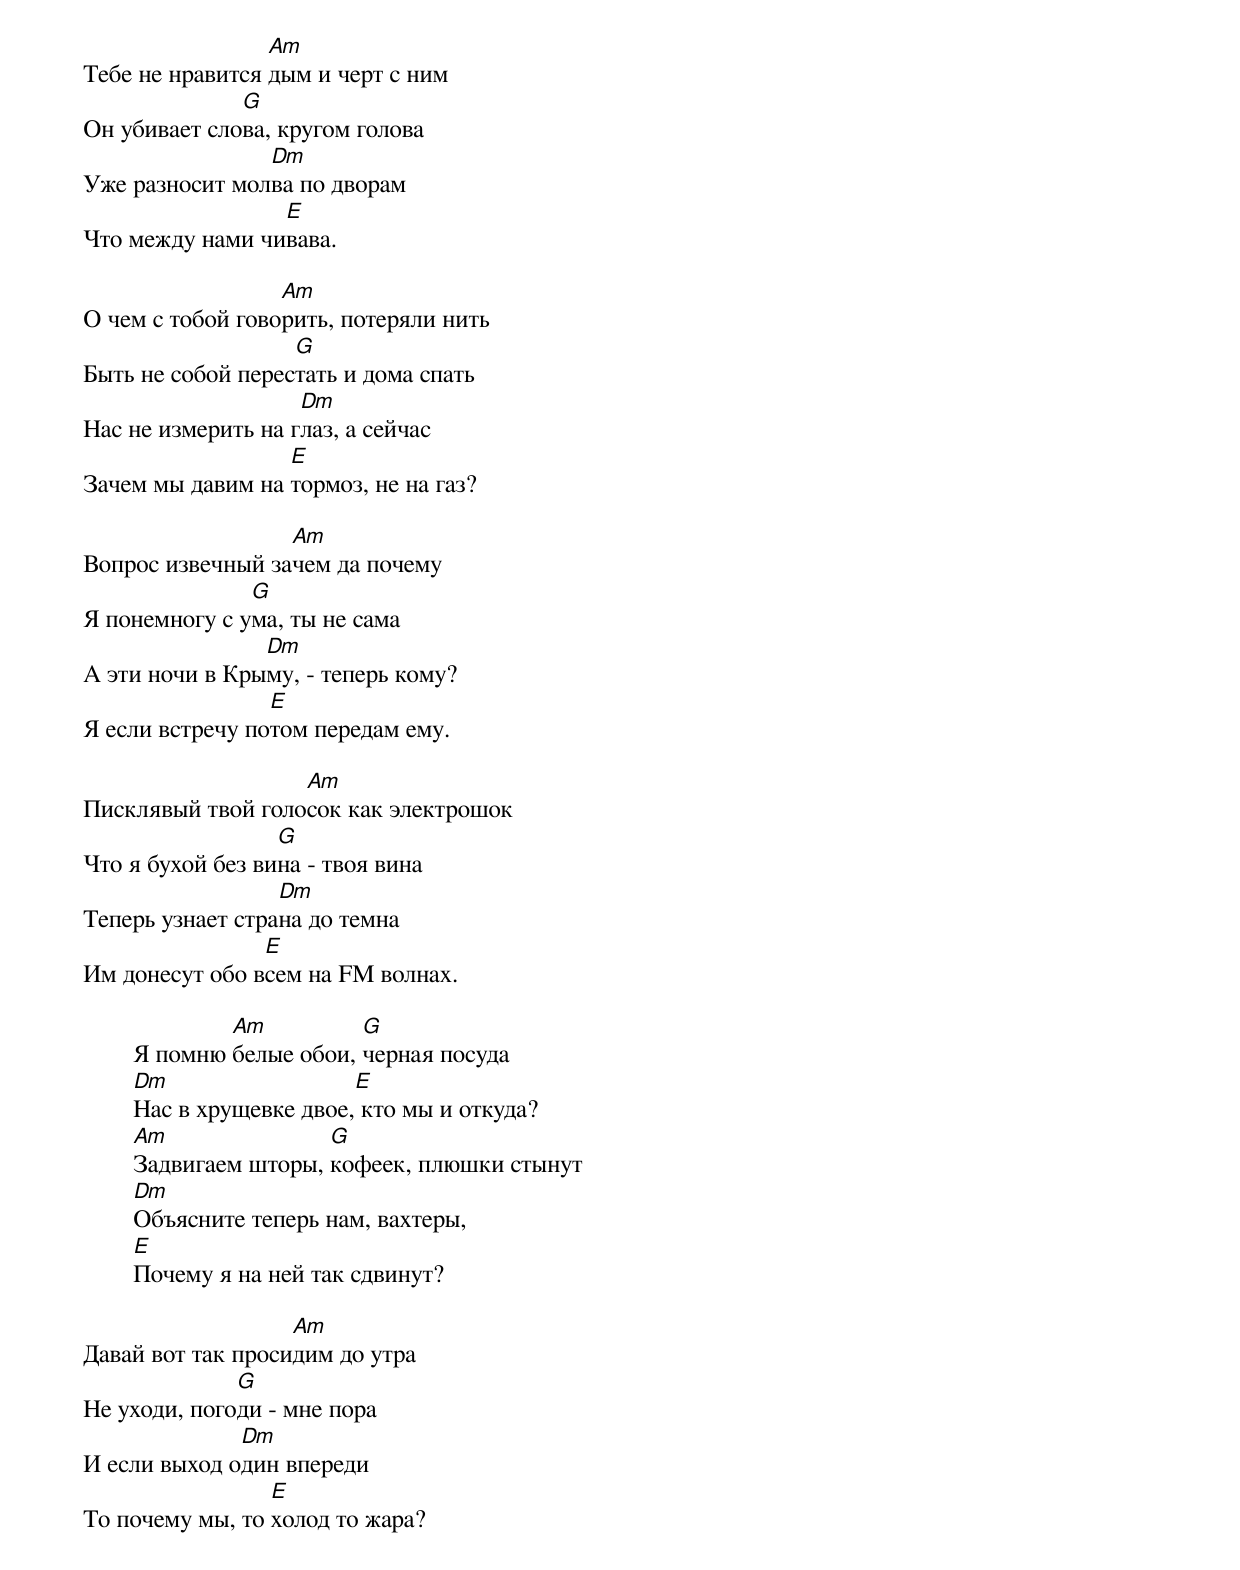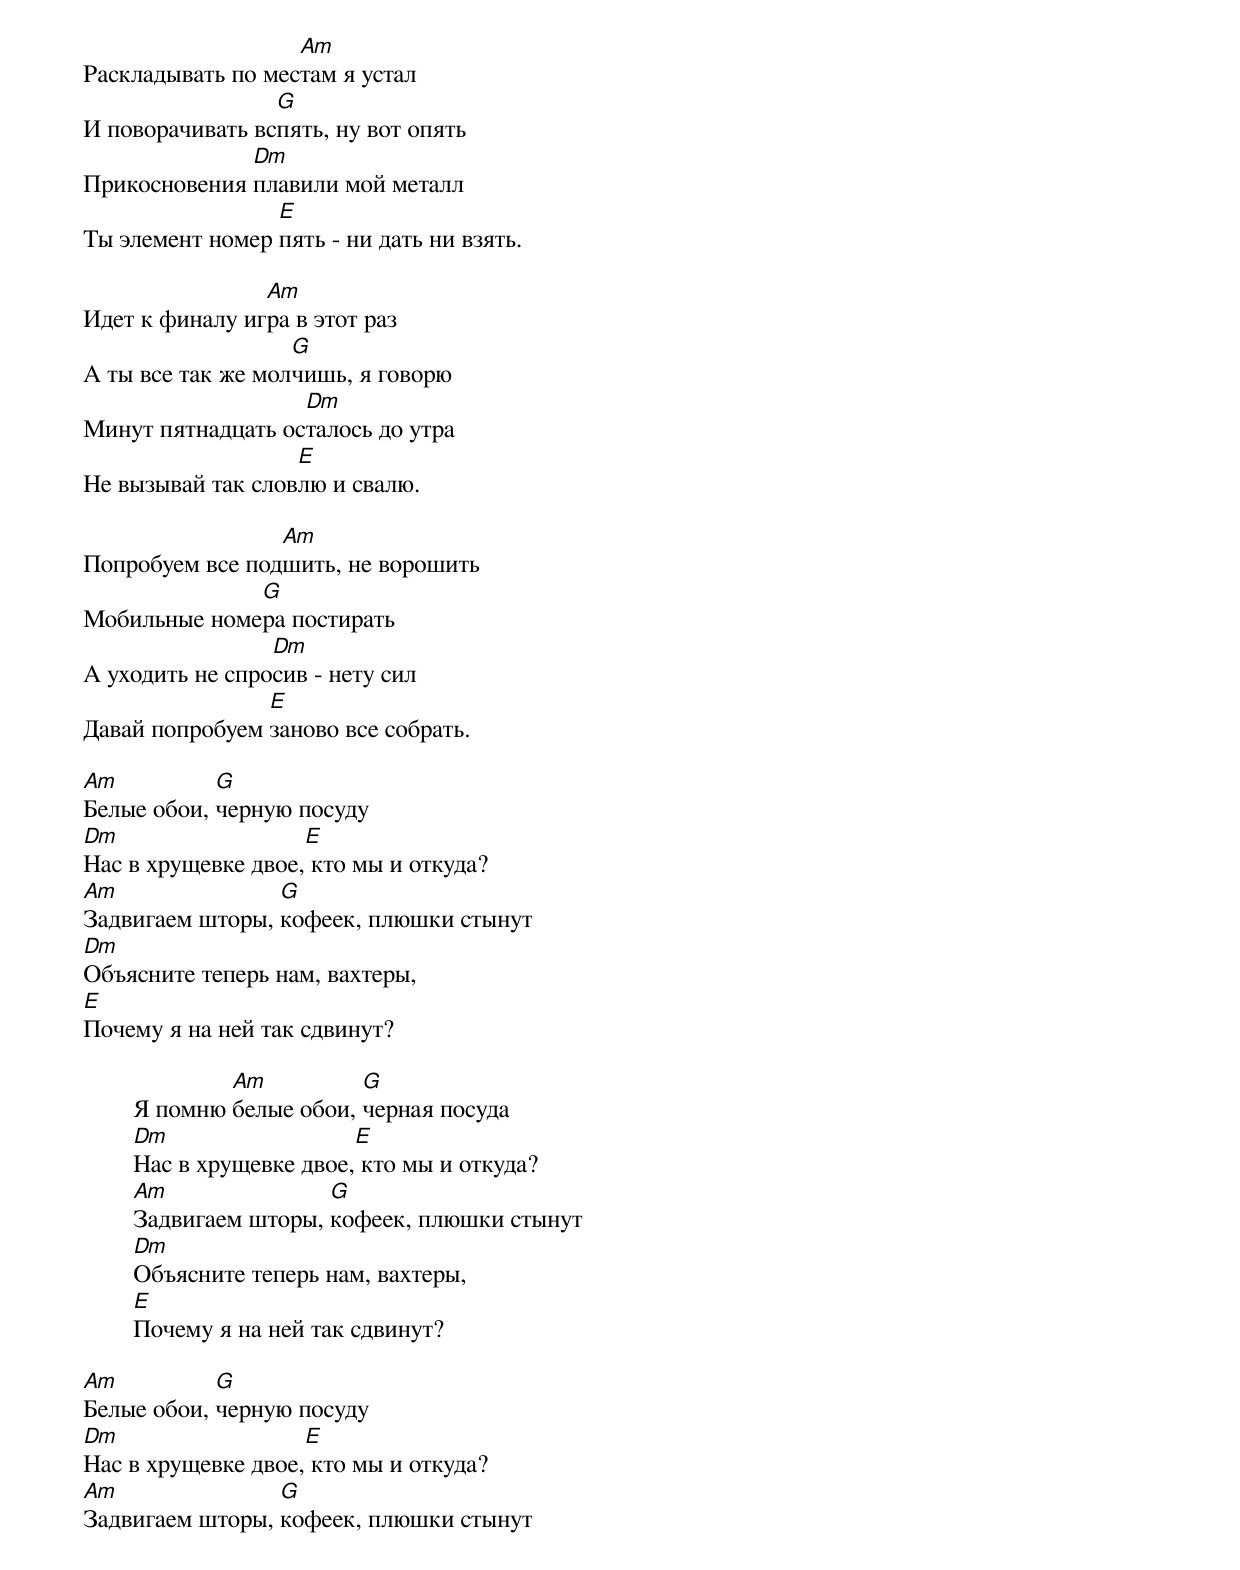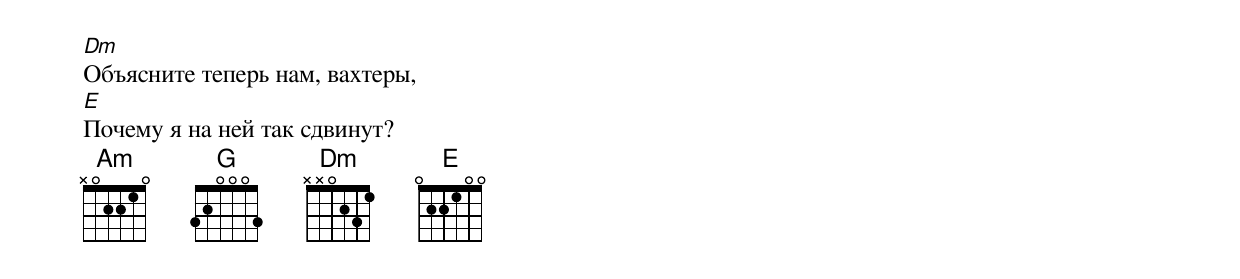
                 Am
Тебе не нравится дым и черт с ним
              G
Он убивает слова, кругом голова
                Dm
Уже разносит молва по дворам
                 E
Что между нами чивава.

                  Am
О чем с тобой говорить, потеряли нить
                   G
Быть не собой перестать и дома спать
                    Dm
Нас не измерить на глаз, а сейчас
                  E
Зачем мы давим на тормоз, не на газ?

                  Am
Вопрос извечный зачем да почему
               G
Я понемногу с ума, ты не сама
                Dm
А эти ночи в Крыму, - теперь кому?
                 E
Я если встречу потом передам ему.

                   Am
Писклявый твой голосок как электрошок
                  G
Что я бухой без вина - твоя вина
                  Dm
Теперь узнает страна до темна
                E
Им донесут обо всем на FM волнах.

	        Am          G
	Я помню белые обои, черная посуда
	Dm                  E
	Нас в хрущевке двое, кто мы и откуда?
	Am               G
	Задвигаем шторы, кофеек, плюшки стынут
	Dm
	Объясните теперь нам, вахтеры,
        E
	Почему я на ней так сдвинут?

                   Am
Давай вот так просидим до утра
              G
Не уходи, погоди - мне пора
              Dm
И если выход один впереди
                 E
То почему мы, то холод то жара?
                   Am
Раскладывать по местам я устал
                 G
И поворачивать вспять, ну вот опять
              Dm
Прикосновения плавили мой металл
                 E
Ты элемент номер пять - ни дать ни взять.

                Am
Идет к финалу игра в этот раз
                   G
А ты все так же молчишь, я говорю
                   Dm
Минут пятнадцать осталось до утра
                   E
Не вызывай так словлю и свалю.

                 Am
Попробуем все подшить, не ворошить
              G
Мобильные номера постирать
                 Dm
А уходить не спросив - нету сил
                E
Давай попробуем заново все собрать.

Am          G
Белые обои, черную посуду
Dm                  E
Нас в хрущевке двое, кто мы и откуда?
Am               G
Задвигаем шторы, кофеек, плюшки стынут
Dm
Объясните теперь нам, вахтеры,
E
Почему я на ней так сдвинут?

	        Am          G
	Я помню белые обои, черная посуда
	Dm                  E
	Нас в хрущевке двое, кто мы и откуда?
	Am               G
	Задвигаем шторы, кофеек, плюшки стынут
	Dm
	Объясните теперь нам, вахтеры,
        E
	Почему я на ней так сдвинут?

Am          G
Белые обои, черную посуду
Dm                  E
Нас в хрущевке двое, кто мы и откуда?
Am               G
Задвигаем шторы, кофеек, плюшки стынут
Dm
Объясните теперь нам, вахтеры,
E
Почему я на ней так сдвинут?
